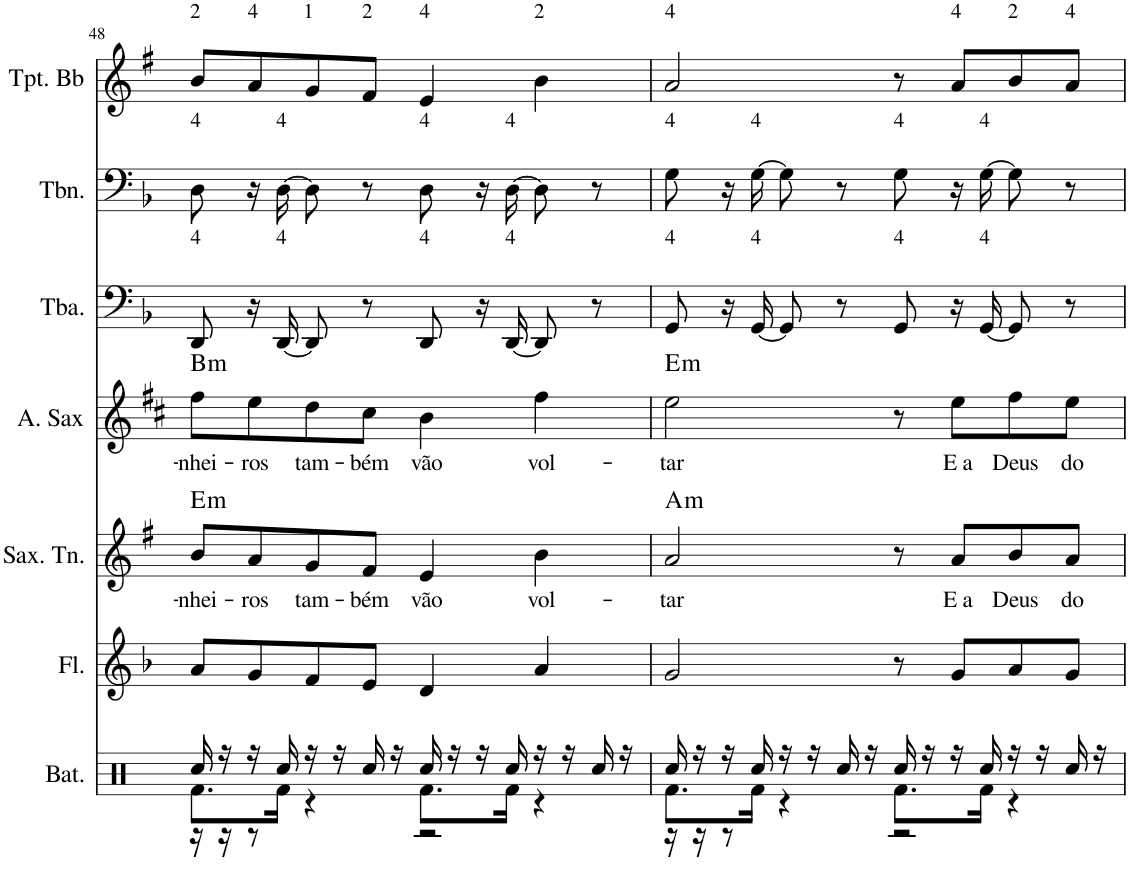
**kern	**kern	**kern	**text	**harte	**kern	**text	**harte	**kern	**kern	**kern
*part7	*part6	*part5	*part5	*part5	*part4	*part4	*part4	*part3	*part2	*part1
*staff7	*staff6	*staff5	*staff5	*	*staff4	*staff4	*	*staff3	*staff2	*staff1
*I"Bateria	*I"Flauta Transversal	*I"Saxofone Tenor	*	*	*I"Saxofone Alto	*	*	*I"Tuba	*I"Trombone	*I"Trompete Bb
*I'Bat.	*I'Fl.	*I'Sax. Tn.	*	*	*	*	*	*I'Tba.	*I'Tbn.	*I'Tpt. Bb
!!LO:PB:g=z
*clefX	*clefG2	*clefG2	*	*	*clefG2	*	*	*clefF4	*clefF4	*clefG2
*	*	*Trd8c14	*	*	*Trd5c9	*	*	*	*	*Trd1c2
*k[]	*k[b-]	*k[f#]	*	*	*k[f#c#]	*	*	*k[b-]	*k[b-]	*k[f#]
*M4/4	*M4/4	*M4/4	*	*	*M4/4	*	*	*M4/4	*M4/4	*M4/4
=48	=48	=48	=48	=48	=48	=48	=48	=48	=48	=48
*^	*	*	*	*	*	*	*	*	*	*
*	*^	*	*	*	*	*	*	*	*	*	*
!	!	!	!	!	!	!	!	!	!	!	!	!LO:TX:a:t=2
!	!	!	!	!	!	!	!	!	!	!	!LO:TX:a:t=4	!
!	!	!	!	!	!	!	!	!	!	!LO:TX:a:t=4	!	!
!	!	!	!	!	!LO:LY:b	!LO:H:kt=m	!	!LO:LY:b	!LO:H:kt=m	!	!	!
16Rcc/	8.Rf\L	16r	8a/L	8b/L	-nhei-	E:min	8ff#\L	-nhei-	B:min	8DD/	8D\	8b/L
16r	.	16r	.	.	.	.	.	.	.	.	.	.
!	!	!	!	!	!	!	!	!	!	!	!	!LO:TX:a:t=4
!	!	!	!	!	!LO:LY:b	!	!	!LO:LY:b	!	!	!	!
16r	.	8r	8g/	8a/	-ros	.	8ee\	-ros	.	16r	16r	8a/
!	!	!	!	!	!	!	!	!	!	!	!LO:TX:a:t=4	!
!	!	!	!	!	!	!	!	!	!	!LO:TX:a:t=4	!	!
16Rcc/	16Rf\Jk	.	.	.	.	.	.	.	.	[16DD/	[16D\	.
!	!	!	!	!	!	!	!	!	!	!	!	!LO:TX:a:t=1
!	!	!	!	!	!LO:LY:b	!	!	!LO:LY:b	!	!	!	!
16r	4r	4ryy	8f/	8g/	tam-	.	8dd\	tam-	.	8DD/]	8D\]	8g/
16r	.	.	.	.	.	.	.	.	.	.	.	.
!	!	!	!	!	!	!	!	!	!	!	!	!LO:TX:a:t=2
!	!	!	!	!	!LO:LY:b	!	!	!LO:LY:b	!	!	!	!
16Rcc/	.	.	8e/J	8f#/J	-bém	.	8cc#\J	-bém	.	8r	8r	8f#/J
16r	.	.	.	.	.	.	.	.	.	.	.	.
!	!	!	!	!	!	!	!	!	!	!	!	!LO:TX:a:t=4
!	!	!	!	!	!	!	!	!	!	!	!LO:TX:a:t=4	!
!	!	!	!	!	!	!	!	!	!	!LO:TX:a:t=4	!	!
!	!	!	!	!	!LO:LY:b	!	!	!LO:LY:b	!	!	!	!
16Rcc/	8.Rf\L	2r	4d/	4e/	vão	.	4b\	vão	.	8DD/	8D\	4e/
16r	.	.	.	.	.	.	.	.	.	.	.	.
16r	.	.	.	.	.	.	.	.	.	16r	16r	.
!	!	!	!	!	!	!	!	!	!	!	!LO:TX:a:t=4	!
!	!	!	!	!	!	!	!	!	!	!LO:TX:a:t=4	!	!
16Rcc/	16Rf\Jk	.	.	.	.	.	.	.	.	[16DD/	[16D\	.
!	!	!	!	!	!	!	!	!	!	!	!	!LO:TX:a:t=2
!	!	!	!	!	!LO:LY:b	!	!	!LO:LY:b	!	!	!	!
16r	4r	.	4a/	4b\	vol-	.	4ff#\	vol-	.	8DD/]	8D\]	4b\
16r	.	.	.	.	.	.	.	.	.	.	.	.
16Rcc/	.	.	.	.	.	.	.	.	.	8r	8r	.
16r	.	.	.	.	.	.	.	.	.	.	.	.
=49	=49	=49	=49	=49	=49	=49	=49	=49	=49	=49	=49	=49
!	!	!	!	!	!	!	!	!	!	!	!	!LO:TX:a:t=4
!	!	!	!	!	!	!	!	!	!	!	!LO:TX:a:t=4	!
!	!	!	!	!	!	!	!	!	!	!LO:TX:a:t=4	!	!
!	!	!	!	!	!LO:LY:b	!LO:H:kt=m	!	!LO:LY:b	!LO:H:kt=m	!	!	!
16Rcc/	8.Rf\L	16r	2g/	2a/	-tar	A:min	2ee\	-tar	E:min	8GG/	8G\	2a/
16r	.	16r	.	.	.	.	.	.	.	.	.	.
16r	.	8r	.	.	.	.	.	.	.	16r	16r	.
!	!	!	!	!	!	!	!	!	!	!	!LO:TX:a:t=4	!
!	!	!	!	!	!	!	!	!	!	!LO:TX:a:t=4	!	!
16Rcc/	16Rf\Jk	.	.	.	.	.	.	.	.	[16GG/	[16G\	.
16r	4r	4ryy	.	.	.	.	.	.	.	8GG/]	8G\]	.
16r	.	.	.	.	.	.	.	.	.	.	.	.
16Rcc/	.	.	.	.	.	.	.	.	.	8r	8r	.
16r	.	.	.	.	.	.	.	.	.	.	.	.
!	!	!	!	!	!	!	!	!	!	!	!LO:TX:a:t=4	!
!	!	!	!	!	!	!	!	!	!	!LO:TX:a:t=4	!	!
16Rcc/	8.Rf\L	2r	8r	8r	.	.	8r	.	.	8GG/	8G\	8r
16r	.	.	.	.	.	.	.	.	.	.	.	.
!	!	!	!	!	!	!	!	!	!	!	!	!LO:TX:a:t=4
!	!	!	!	!	!LO:LY:b	!	!	!LO:LY:b	!	!	!	!
16r	.	.	8g/L	8a/L	E a	.	8ee\L	E a	.	16r	16r	8a/L
!	!	!	!	!	!	!	!	!	!	!	!LO:TX:a:t=4	!
!	!	!	!	!	!	!	!	!	!	!LO:TX:a:t=4	!	!
16Rcc/	16Rf\Jk	.	.	.	.	.	.	.	.	[16GG/	[16G\	.
!	!	!	!	!	!	!	!	!	!	!	!	!LO:TX:a:t=2
!	!	!	!	!	!LO:LY:b	!	!	!LO:LY:b	!	!	!	!
16r	4r	.	8a/	8b/	Deus	.	8ff#\	Deus	.	8GG/]	8G\]	8b/
16r	.	.	.	.	.	.	.	.	.	.	.	.
!	!	!	!	!	!	!	!	!	!	!	!	!LO:TX:a:t=4
!	!	!	!	!	!LO:LY:b	!	!	!LO:LY:b	!	!	!	!
16Rcc/	.	.	8g/J	8a/J	do	.	8ee\J	do	.	8r	8r	8a/J
16r	.	.	.	.	.	.	.	.	.	.	.	.
*v	*v	*v	*	*	*	*	*	*	*	*	*	*
=	=	=	=	=	=	=	=	=	=	=
*-	*-	*-	*-	*-	*-	*-	*-	*-	*-	*-
